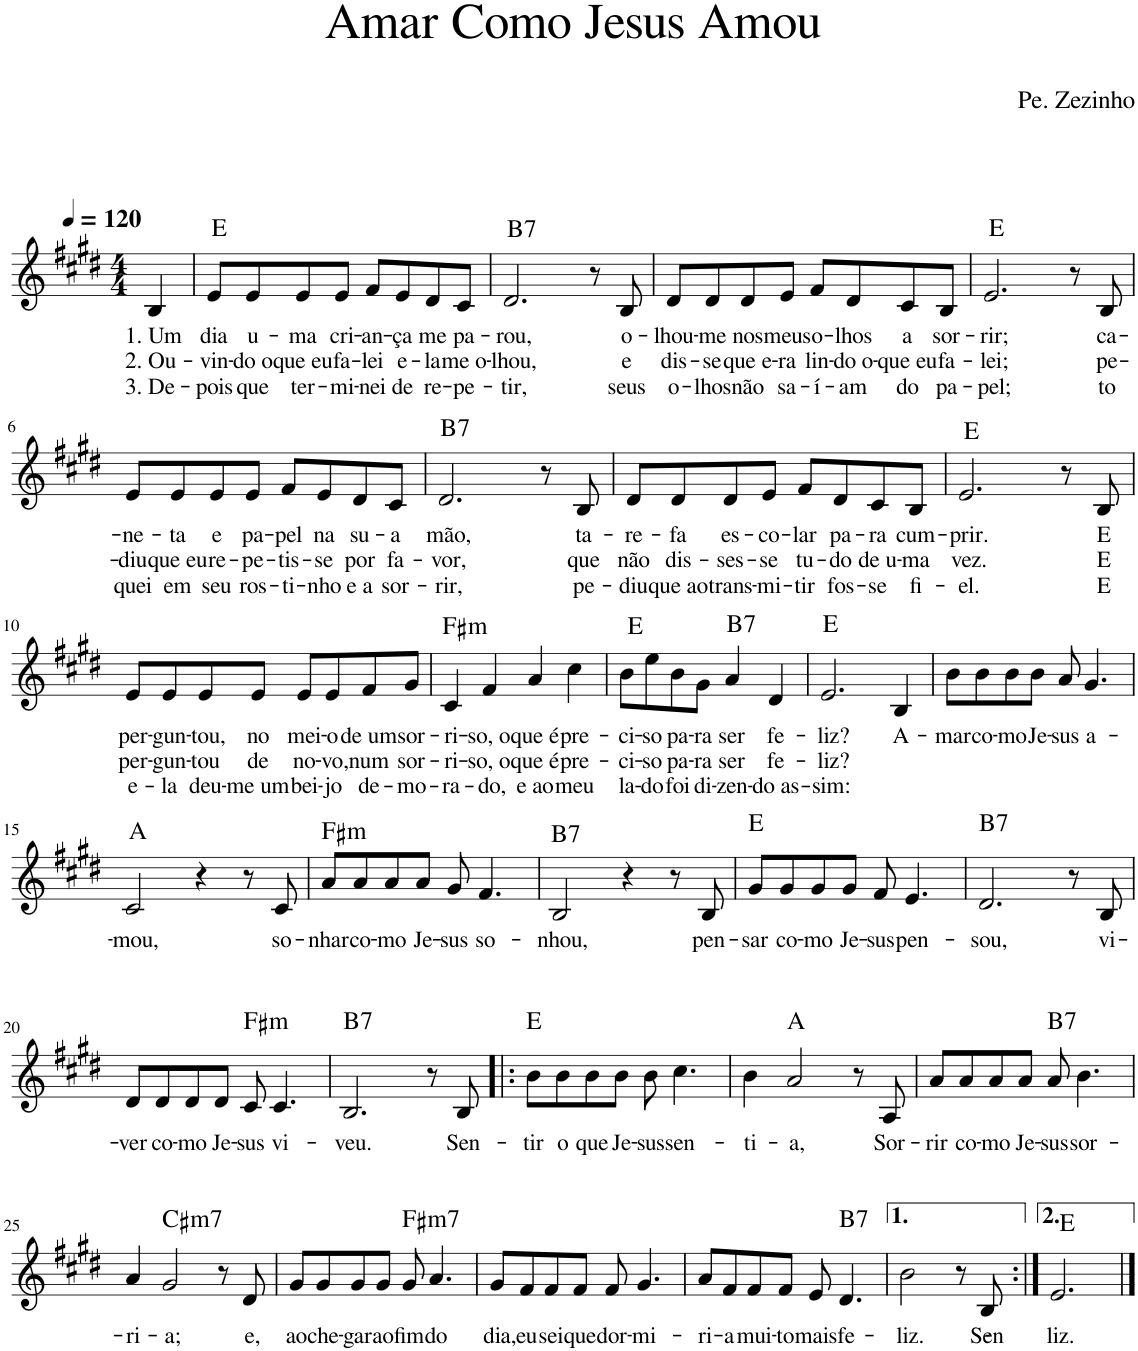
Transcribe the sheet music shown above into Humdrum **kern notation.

**kern	**text	**text	**text	**harte
*part1	*part1	*part1	*part1	*part1
*staff1	*staff1	*staff1	*staff1	*
*I"Voz	*	*	*	*
*I'Vo.	*	*	*	*
*clefG2	*	*	*	*
*k[f#c#g#d#]	*	*	*	*
*M4/4	*	*	*	*
*MM120	*	*	*	*
=1	=1	=1	=1	=1
!	!LO:LY:b	!LO:LY:b	!LO:LY:b	!
4B/	1. Um	2. Ou-	3. De-	.
=2	=2	=2	=2	=2
!	!LO:LY:b	!LO:LY:b	!LO:LY:b	!
8e/L	dia	-vin-	-pois	E:maj
!	!LO:LY:b	!LO:LY:b	!LO:LY:b	!
8e/	u-	-do o	que	.
!	!LO:LY:b	!LO:LY:b	!LO:LY:b	!
8e/	-ma	que eu	ter-	.
!	!LO:LY:b	!LO:LY:b	!LO:LY:b	!
8e/J	cri-	fa-	-mi-	.
!	!LO:LY:b	!LO:LY:b	!LO:LY:b	!
8f#/L	-an-	-lei	-nei	.
!	!LO:LY:b	!LO:LY:b	!LO:LY:b	!
8e/	-ça	e-	de	.
!	!LO:LY:b	!LO:LY:b	!LO:LY:b	!
8d#/	me	-la	re-	.
!	!LO:LY:b	!LO:LY:b	!LO:LY:b	!
8c#/J	pa-	me o-	-pe-	.
=3	=3	=3	=3	=3
!	!LO:LY:b	!LO:LY:b	!LO:LY:b	!LO:H:kt=7
2.d#/	-rou,	-lhou,	-tir,	B:7
8r	.	.	.	.
!	!LO:LY:b	!LO:LY:b	!LO:LY:b	!
8B/	o-	e	seus	.
=4	=4	=4	=4	=4
!	!LO:LY:b	!LO:LY:b	!LO:LY:b	!
8d#/L	-lhou-	dis-	o-	.
!	!LO:LY:b	!LO:LY:b	!LO:LY:b	!
8d#/	-me	-se	-lhos	.
!	!LO:LY:b	!LO:LY:b	!LO:LY:b	!
8d#/	nos	que e-	não	.
!	!LO:LY:b	!LO:LY:b	!LO:LY:b	!
8e/J	meus	-ra	sa-	.
!	!LO:LY:b	!LO:LY:b	!LO:LY:b	!
8f#/L	o-	lin-	-í-	.
!	!LO:LY:b	!LO:LY:b	!LO:LY:b	!
8d#/	-lhos	-do o-	-am	.
!	!LO:LY:b	!LO:LY:b	!LO:LY:b	!
8c#/	a	-que eu	do	.
!	!LO:LY:b	!LO:LY:b	!LO:LY:b	!
8B/J	sor-	fa-	pa-	.
=5	=5	=5	=5	=5
!	!LO:LY:b	!LO:LY:b	!LO:LY:b	!
2.e/	-rir;	-lei;	-pel;	E:maj
8r	.	.	.	.
!	!LO:LY:b	!LO:LY:b	!LO:LY:b	!
8B/	ca-	pe-	to	.
!!LO:LB:g=z
=6	=6	=6	=6	=6
!	!LO:LY:b	!LO:LY:b	!LO:LY:b	!
8e/L	-ne-	-diu	quei	.
!	!LO:LY:b	!LO:LY:b	!LO:LY:b	!
8e/	-ta	que eu	em	.
!	!LO:LY:b	!LO:LY:b	!LO:LY:b	!
8e/	e	re-	seu	.
!	!LO:LY:b	!LO:LY:b	!LO:LY:b	!
8e/J	pa-	-pe-	ros-	.
!	!LO:LY:b	!LO:LY:b	!LO:LY:b	!
8f#/L	-pel	-tis-	-ti-	.
!	!LO:LY:b	!LO:LY:b	!LO:LY:b	!
8e/	na	-se	-nho	.
!	!LO:LY:b	!LO:LY:b	!LO:LY:b	!
8d#/	su-	por	e a	.
!	!LO:LY:b	!LO:LY:b	!LO:LY:b	!
8c#/J	-a	fa-	sor-	.
=7	=7	=7	=7	=7
!	!LO:LY:b	!LO:LY:b	!LO:LY:b	!LO:H:kt=7
2.d#/	mão,	-vor,	-rir,	B:7
8r	.	.	.	.
!	!LO:LY:b	!LO:LY:b	!LO:LY:b	!
8B/	ta-	que	pe-	.
=8	=8	=8	=8	=8
!	!LO:LY:b	!LO:LY:b	!LO:LY:b	!
8d#/L	-re-	não	-diu	.
!	!LO:LY:b	!LO:LY:b	!LO:LY:b	!
8d#/	-fa	dis-	que ao	.
!	!LO:LY:b	!LO:LY:b	!LO:LY:b	!
8d#/	es-	-ses-	trans-	.
!	!LO:LY:b	!LO:LY:b	!LO:LY:b	!
8e/J	-co-	-se	-mi-	.
!	!LO:LY:b	!LO:LY:b	!LO:LY:b	!
8f#/L	-lar	tu-	-tir	.
!	!LO:LY:b	!LO:LY:b	!LO:LY:b	!
8d#/	pa-	-do	fos-	.
!	!LO:LY:b	!LO:LY:b	!LO:LY:b	!
8c#/	-ra	de u-	-se	.
!	!LO:LY:b	!LO:LY:b	!LO:LY:b	!
8B/J	cum-	-ma	fi-	.
=9	=9	=9	=9	=9
!	!LO:LY:b	!LO:LY:b	!LO:LY:b	!
2.e/	-prir.	vez.	-el.	E:maj
8r	.	.	.	.
!	!LO:LY:b	!LO:LY:b	!LO:LY:b	!
8B/	E	E	E	.
!!LO:LB:g=z
=10	=10	=10	=10	=10
!	!LO:LY:b	!LO:LY:b	!LO:LY:b	!
8e/L	per-	per-	e-	.
!	!LO:LY:b	!LO:LY:b	!LO:LY:b	!
8e/	-gun-	-gun-	-la	.
!	!LO:LY:b	!LO:LY:b	!LO:LY:b	!
8e/	-tou,	-tou	deu-	.
!	!LO:LY:b	!LO:LY:b	!LO:LY:b	!
8e/J	no	de	-me um	.
!	!LO:LY:b	!LO:LY:b	!LO:LY:b	!
8e/L	mei-	no-	bei-	.
!	!LO:LY:b	!LO:LY:b	!LO:LY:b	!
8e/	-o	-vo,	-jo	.
!	!LO:LY:b	!LO:LY:b	!LO:LY:b	!
8f#/	de um	num	de-	.
!	!LO:LY:b	!LO:LY:b	!LO:LY:b	!
8g#/J	sor-	sor-	-mo-	.
=11	=11	=11	=11	=11
!	!LO:LY:b	!LO:LY:b	!LO:LY:b	!LO:H:kt=m
4c#/	-ri-	-ri-	-ra-	F#:min
!	!LO:LY:b	!LO:LY:b	!LO:LY:b	!
4f#/	-so, o	-so, o	-do,	.
!	!LO:LY:b	!LO:LY:b	!LO:LY:b	!
4a/	que é	que é	e ao	.
!	!LO:LY:b	!LO:LY:b	!LO:LY:b	!
4cc#\	pre-	pre-	meu	.
=12	=12	=12	=12	=12
!	!LO:LY:b	!LO:LY:b	!LO:LY:b	!
8b\L	-ci-	-ci-	la-	E:maj
!	!LO:LY:b	!LO:LY:b	!LO:LY:b	!
8ee\	-so	-so	-do	.
!	!LO:LY:b	!LO:LY:b	!LO:LY:b	!
8b\	pa-	pa-	foi	.
!	!LO:LY:b	!LO:LY:b	!LO:LY:b	!
8g#\J	-ra	-ra	di-	.
!	!LO:LY:b	!LO:LY:b	!LO:LY:b	!LO:H:kt=7
4a/	ser	ser	-zen-	B:7
!	!LO:LY:b	!LO:LY:b	!LO:LY:b	!
4d#/	fe-	fe-	-do as-	.
=13	=13	=13	=13	=13
!	!LO:LY:b	!LO:LY:b	!LO:LY:b	!
2.e/	-liz?	-liz?	-sim:	E:maj
!	!LO:LY:b	!	!	!
4B/	A-	.	.	.
=14	=14	=14	=14	=14
!	!LO:LY:b	!	!	!
8b\L	-mar	.	.	.
!	!LO:LY:b	!	!	!
8b\	co-	.	.	.
!	!LO:LY:b	!	!	!
8b\	-mo	.	.	.
!	!LO:LY:b	!	!	!
8b\J	Je-	.	.	.
!	!LO:LY:b	!	!	!
8a/	-sus	.	.	.
!	!LO:LY:b	!	!	!
4.g#/	a-	.	.	.
!!LO:LB:g=z
=15	=15	=15	=15	=15
!	!LO:LY:b	!	!	!
2c#/	-mou,	.	.	A:maj
4r	.	.	.	.
8r	.	.	.	.
!	!LO:LY:b	!	!	!
8c#/	so-	.	.	.
=16	=16	=16	=16	=16
!	!LO:LY:b	!	!	!LO:H:kt=m
8a/L	-nhar	.	.	F#:min
!	!LO:LY:b	!	!	!
8a/	co-	.	.	.
!	!LO:LY:b	!	!	!
8a/	-mo	.	.	.
!	!LO:LY:b	!	!	!
8a/J	Je-	.	.	.
!	!LO:LY:b	!	!	!
8g#/	-sus	.	.	.
!	!LO:LY:b	!	!	!
4.f#/	so-	.	.	.
=17	=17	=17	=17	=17
!	!LO:LY:b	!	!	!LO:H:kt=7
2B/	-nhou,	.	.	B:7
4r	.	.	.	.
8r	.	.	.	.
!	!LO:LY:b	!	!	!
8B/	pen-	.	.	.
=18	=18	=18	=18	=18
!	!LO:LY:b	!	!	!
8g#/L	-sar	.	.	E:maj
!	!LO:LY:b	!	!	!
8g#/	co-	.	.	.
!	!LO:LY:b	!	!	!
8g#/	-mo	.	.	.
!	!LO:LY:b	!	!	!
8g#/J	Je-	.	.	.
!	!LO:LY:b	!	!	!
8f#/	-sus	.	.	.
!	!LO:LY:b	!	!	!
4.e/	pen-	.	.	.
=19	=19	=19	=19	=19
!	!LO:LY:b	!	!	!LO:H:kt=7
2.d#/	-sou,	.	.	B:7
8r	.	.	.	.
!	!LO:LY:b	!	!	!
8B/	vi-	.	.	.
!!LO:LB:g=z
=20	=20	=20	=20	=20
!	!LO:LY:b	!	!	!
8d#/L	-ver	.	.	.
!	!LO:LY:b	!	!	!
8d#/	co-	.	.	.
!	!LO:LY:b	!	!	!
8d#/	-mo	.	.	.
!	!LO:LY:b	!	!	!
8d#/J	Je-	.	.	.
!	!LO:LY:b	!	!	!LO:H:kt=m
8c#/	-sus	.	.	F#:min
!	!LO:LY:b	!	!	!
4.c#/	vi-	.	.	.
=21	=21	=21	=21	=21
!	!LO:LY:b	!	!	!LO:H:kt=7
2.B/	-veu.	.	.	B:7
8r	.	.	.	.
!	!LO:LY:b	!	!	!
8B/	Sen-	.	.	.
=22!|:	=22!|:	=22!|:	=22!|:	=22!|:
!	!LO:LY:b	!	!	!
8b\L	-tir	.	.	E:maj
!	!LO:LY:b	!	!	!
8b\	o	.	.	.
!	!LO:LY:b	!	!	!
8b\	que	.	.	.
!	!LO:LY:b	!	!	!
8b\J	Je-	.	.	.
!	!LO:LY:b	!	!	!
8b\	-sus	.	.	.
!	!LO:LY:b	!	!	!
4.cc#\	sen-	.	.	.
=23	=23	=23	=23	=23
!	!LO:LY:b	!	!	!
4b\	-ti-	.	.	.
!	!LO:LY:b	!	!	!
2a/	-a,	.	.	A:maj
8r	.	.	.	.
!	!LO:LY:b	!	!	!
8A/	Sor-	.	.	.
=24	=24	=24	=24	=24
!	!LO:LY:b	!	!	!
8a/L	-rir	.	.	.
!	!LO:LY:b	!	!	!
8a/	co-	.	.	.
!	!LO:LY:b	!	!	!
8a/	-mo	.	.	.
!	!LO:LY:b	!	!	!
8a/J	Je-	.	.	.
!	!LO:LY:b	!	!	!LO:H:kt=7
8a/	-sus	.	.	B:7
!	!LO:LY:b	!	!	!
4.b\	sor-	.	.	.
!!LO:LB:g=z
=25	=25	=25	=25	=25
!	!LO:LY:b	!	!	!
4a/	-ri-	.	.	.
!	!LO:LY:b	!	!	!LO:H:kt=m7
2g#/	-a;	.	.	C#:min7
8r	.	.	.	.
!	!LO:LY:b	!	!	!
8d#/	e,	.	.	.
=26	=26	=26	=26	=26
!	!LO:LY:b	!	!	!
8g#/L	ao	.	.	.
!	!LO:LY:b	!	!	!
8g#/	che-	.	.	.
!	!LO:LY:b	!	!	!
8g#/	-gar	.	.	.
!	!LO:LY:b	!	!	!
8g#/J	ao	.	.	.
!	!LO:LY:b	!	!	!LO:H:kt=m7
8g#/	fim	.	.	F#:min7
!	!LO:LY:b	!	!	!
4.a/	do	.	.	.
=27	=27	=27	=27	=27
!	!LO:LY:b	!	!	!
8g#/L	dia,	.	.	.
!	!LO:LY:b	!	!	!
8f#/	eu	.	.	.
!	!LO:LY:b	!	!	!
8f#/	sei	.	.	.
!	!LO:LY:b	!	!	!
8f#/J	que	.	.	.
!	!LO:LY:b	!	!	!
8f#/	dor-	.	.	.
!	!LO:LY:b	!	!	!
4.g#/	-mi-	.	.	.
=28	=28	=28	=28	=28
!	!LO:LY:b	!	!	!
8a/L	-ri-	.	.	.
!	!LO:LY:b	!	!	!
8f#/	-a	.	.	.
!	!LO:LY:b	!	!	!
8f#/	mui-	.	.	.
!	!LO:LY:b	!	!	!
8f#/J	-to	.	.	.
!	!LO:LY:b	!	!	!
8e/	mais	.	.	.
!	!LO:LY:b	!	!	!LO:H:kt=7
4.d#/	fe-	.	.	B:7
=29	=29	=29	=29	=29
!	!LO:LY:b	!	!	!
2b\	-liz.	.	.	.
8r	.	.	.	.
!	!LO:LY:b	!	!	!
8B/	Sen-	.	.	.
=30:|!	=30:|!	=30:|!	=30:|!	=30:|!
!	!LO:LY:b	!	!	!
2.e/	-liz.	.	.	E:maj
==	==	==	==	==
*-	*-	*-	*-	*-
